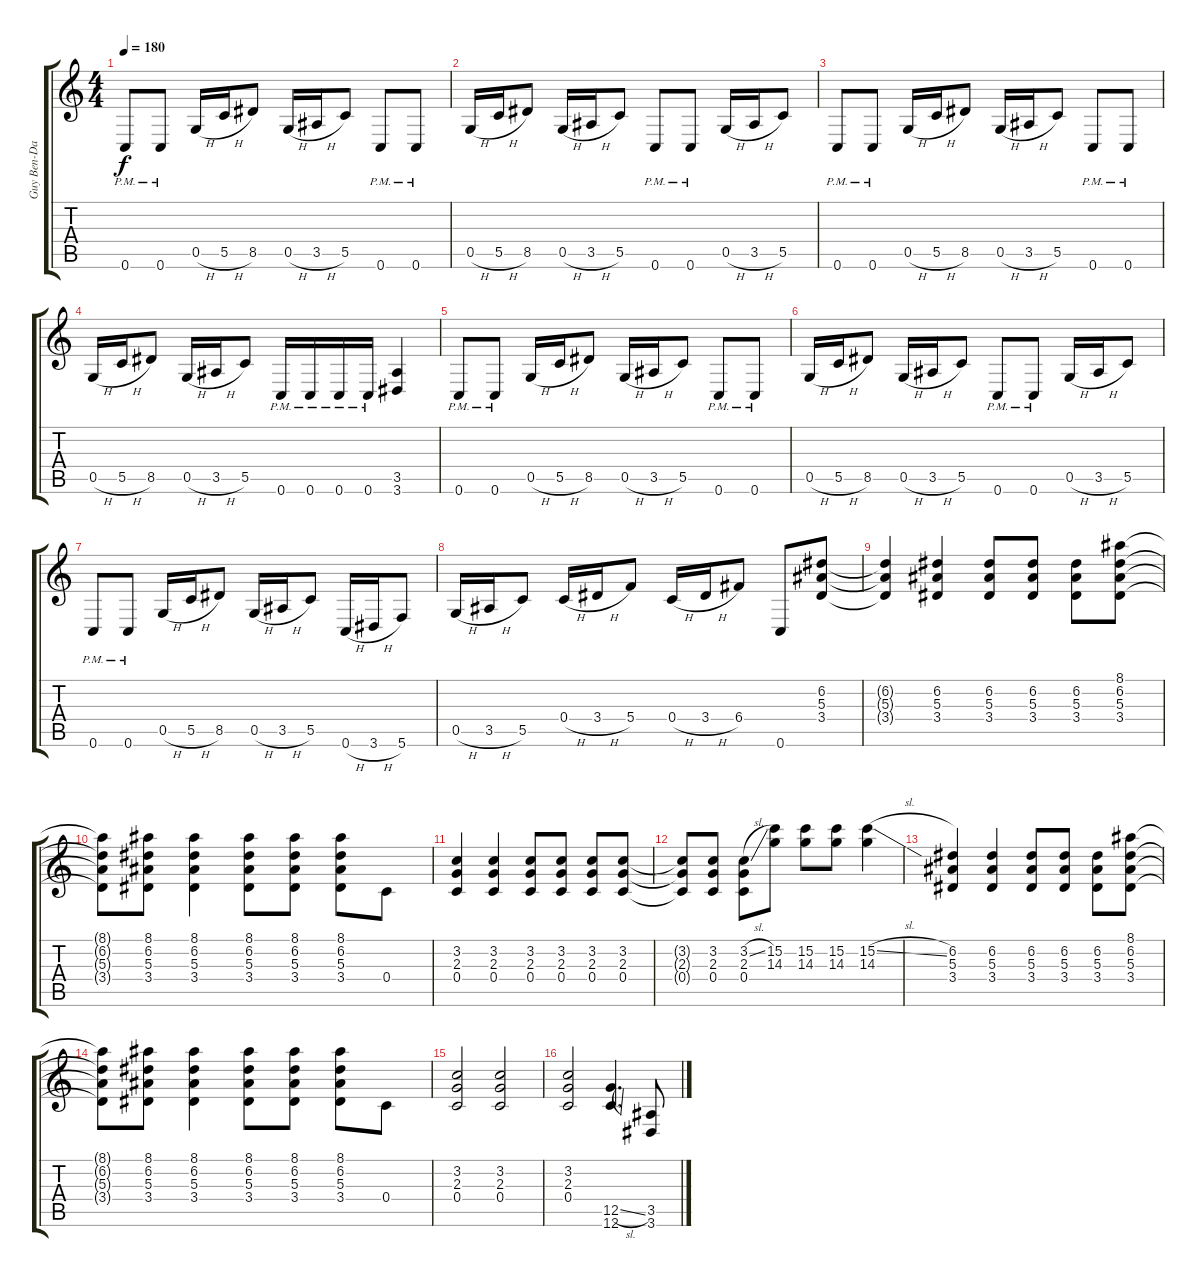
\track ("Guy Ben-David" "Guy Ben-Da") {instrument distortionguitar}
\staff {score tabs}
\tuning (D4 A3 F3 C3 G2 C2) {hide}
\ts (4 4)
\tempo 180
\clef g2
\ks c
0.6{pm}.8{dy f} 0.6{pm}.8 0.5{h}.16 5.5{h}.16 8.5.8 0.5{h}.16 3.5{h}.16 5.5.8 0.6{pm}.8 0.6{pm}.8 |
0.5{h}.16 5.5{h}.16 8.5.8 0.5{h}.16 3.5{h}.16 5.5.8 0.6{pm}.8 0.6{pm}.8 0.5{h}.16 3.5{h}.16 5.5.8 |
0.6{pm}.8 0.6{pm}.8 0.5{h}.16 5.5{h}.16 8.5.8 0.5{h}.16 3.5{h}.16 5.5.8 0.6{pm}.8 0.6{pm}.8 |
0.5{h}.16 5.5{h}.16 8.5.8 0.5{h}.16 3.5{h}.16 5.5.8 0.6{pm}.16 0.6{pm}.16 0.6{pm}.16 0.6{pm}.16 (3.5 3.6).4 |
0.6{pm}.8 0.6{pm}.8 0.5{h}.16 5.5{h}.16 8.5.8 0.5{h}.16 3.5{h}.16 5.5.8 0.6{pm}.8 0.6{pm}.8 |
0.5{h}.16 5.5{h}.16 8.5.8 0.5{h}.16 3.5{h}.16 5.5.8 0.6{pm}.8 0.6{pm}.8 0.5{h}.16 3.5{h}.16 5.5.8 |
0.6{pm}.8 0.6{pm}.8 0.5{h}.16 5.5{h}.16 8.5.8 0.5{h}.16 3.5{h}.16 5.5.8 0.6{h}.16 3.6{h}.16 5.6.8 |
0.5{h}.16 3.5{h}.16 5.5.8 0.4{h}.16 3.4{h}.16 5.4.8 0.4{h}.16 3.4{h}.16 6.4.8 0.6.8 (6.2 5.3 3.4).8 |
(6.2{t} 5.3{t} 3.4{t}).4 (6.2 5.3 3.4).4 (6.2 5.3 3.4).8 (6.2 5.3 3.4).8 (6.2 5.3 3.4).8 (8.1 6.2 5.3 3.4).8 |
(8.1{t} 6.2{t} 5.3{t} 3.4{t}).8 (8.1 6.2 5.3 3.4).8 (8.1 6.2 5.3 3.4).4 (8.1 6.2 5.3 3.4).8 (8.1 6.2 5.3 3.4).8 (8.1 6.2 5.3 3.4).8 0.4.8 |
(3.2 2.3 0.4).4 (3.2 2.3 0.4).4 (3.2 2.3 0.4).8 (3.2 2.3 0.4).8 (3.2 2.3 0.4).8 (3.2 2.3 0.4).8 |
(3.2{t} 2.3{t} 0.4{t}).8 (3.2 2.3 0.4).8 (3.2{sl} 2.3 0.4).8 (15.2 14.3).8 (15.2 14.3).8 (15.2 14.3).8 (15.2{sl} 14.3).4 |
(6.2 5.3 3.4).4 (6.2 5.3 3.4).4 (6.2 5.3 3.4).8 (6.2 5.3 3.4).8 (6.2 5.3 3.4).8 (8.1 6.2 5.3 3.4).8 |
(8.1{t} 6.2{t} 5.3{t} 3.4{t}).8 (8.1 6.2 5.3 3.4).8 (8.1 6.2 5.3 3.4).4 (8.1 6.2 5.3 3.4).8 (8.1 6.2 5.3 3.4).8 (8.1 6.2 5.3 3.4).8 0.4.8 |
(3.2 2.3 0.4).2 (3.2 2.3 0.4).2 |
(3.2 2.3 0.4).2 (12.5{sl} 12.6).4{d} (3.5 3.6).8
